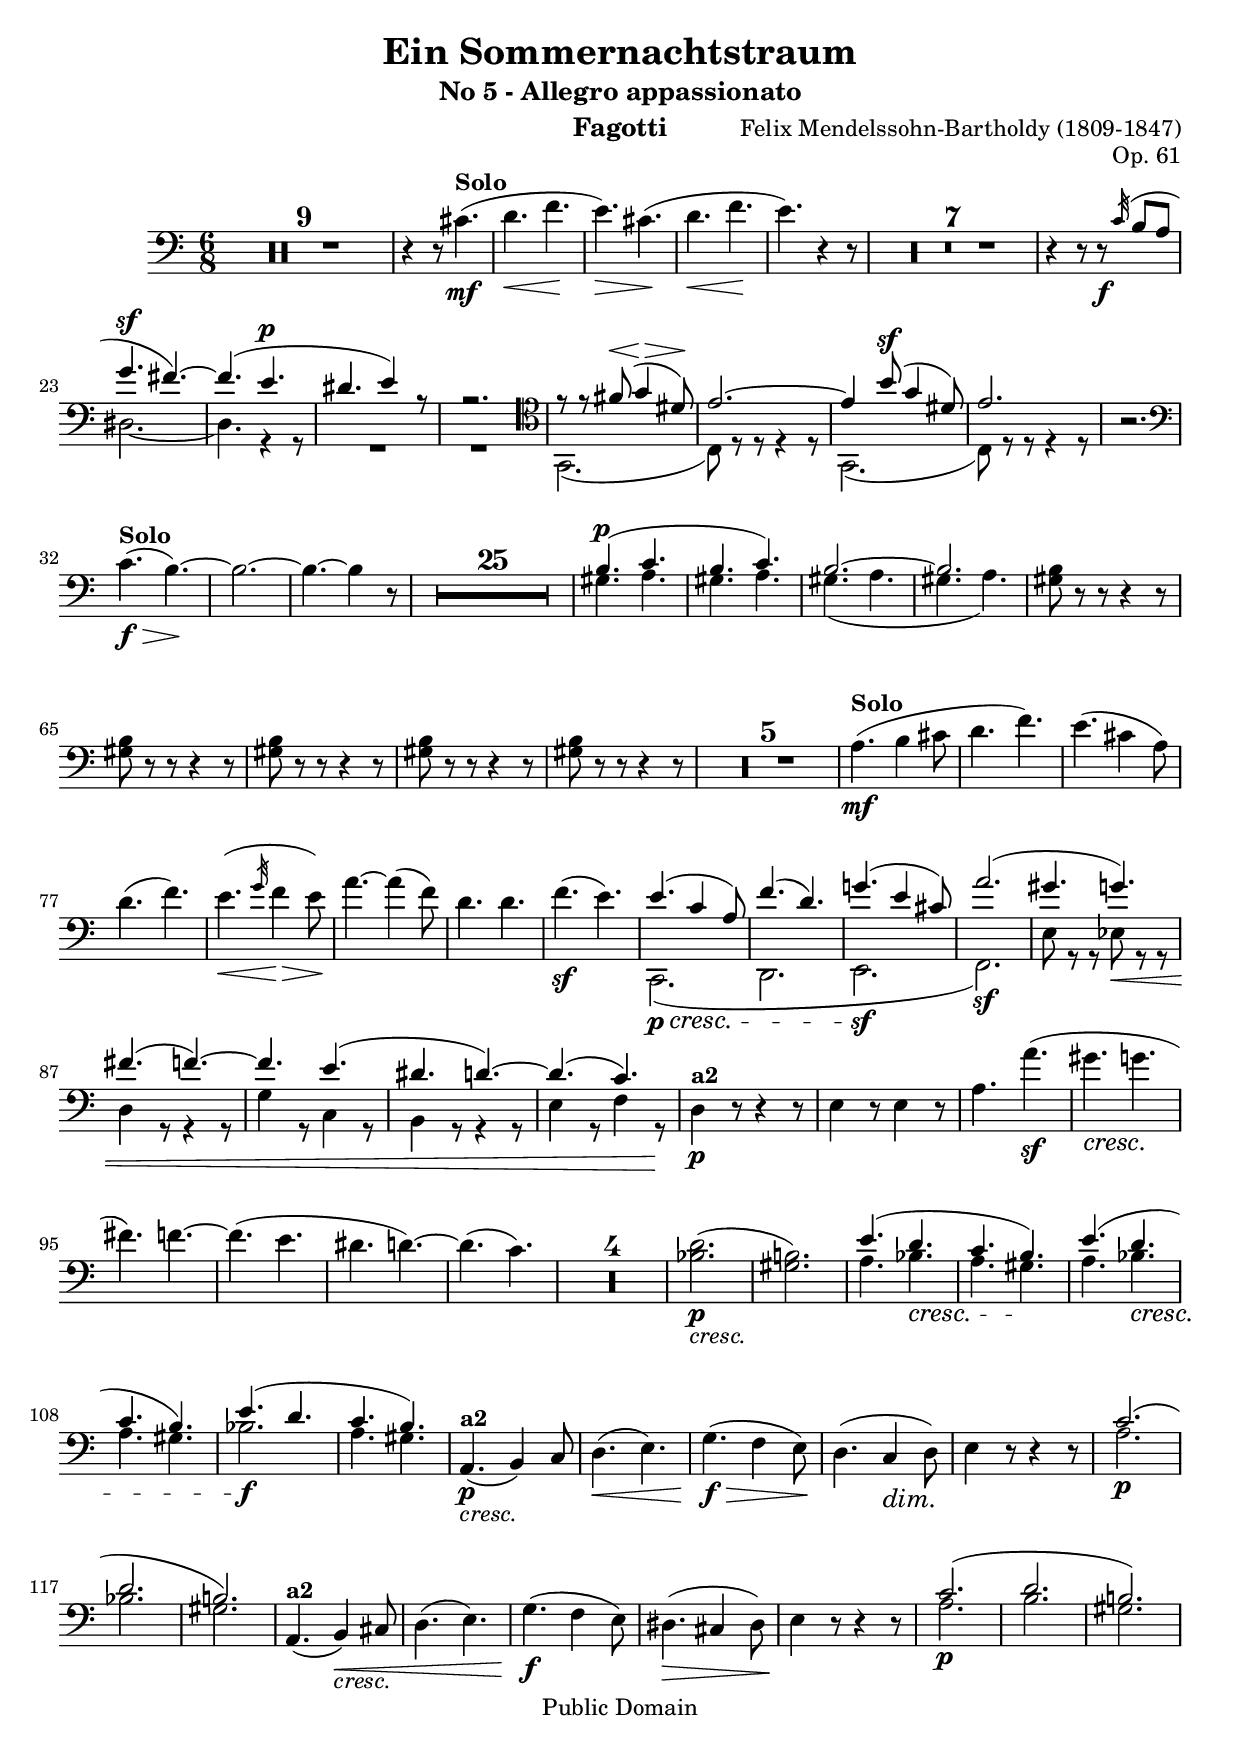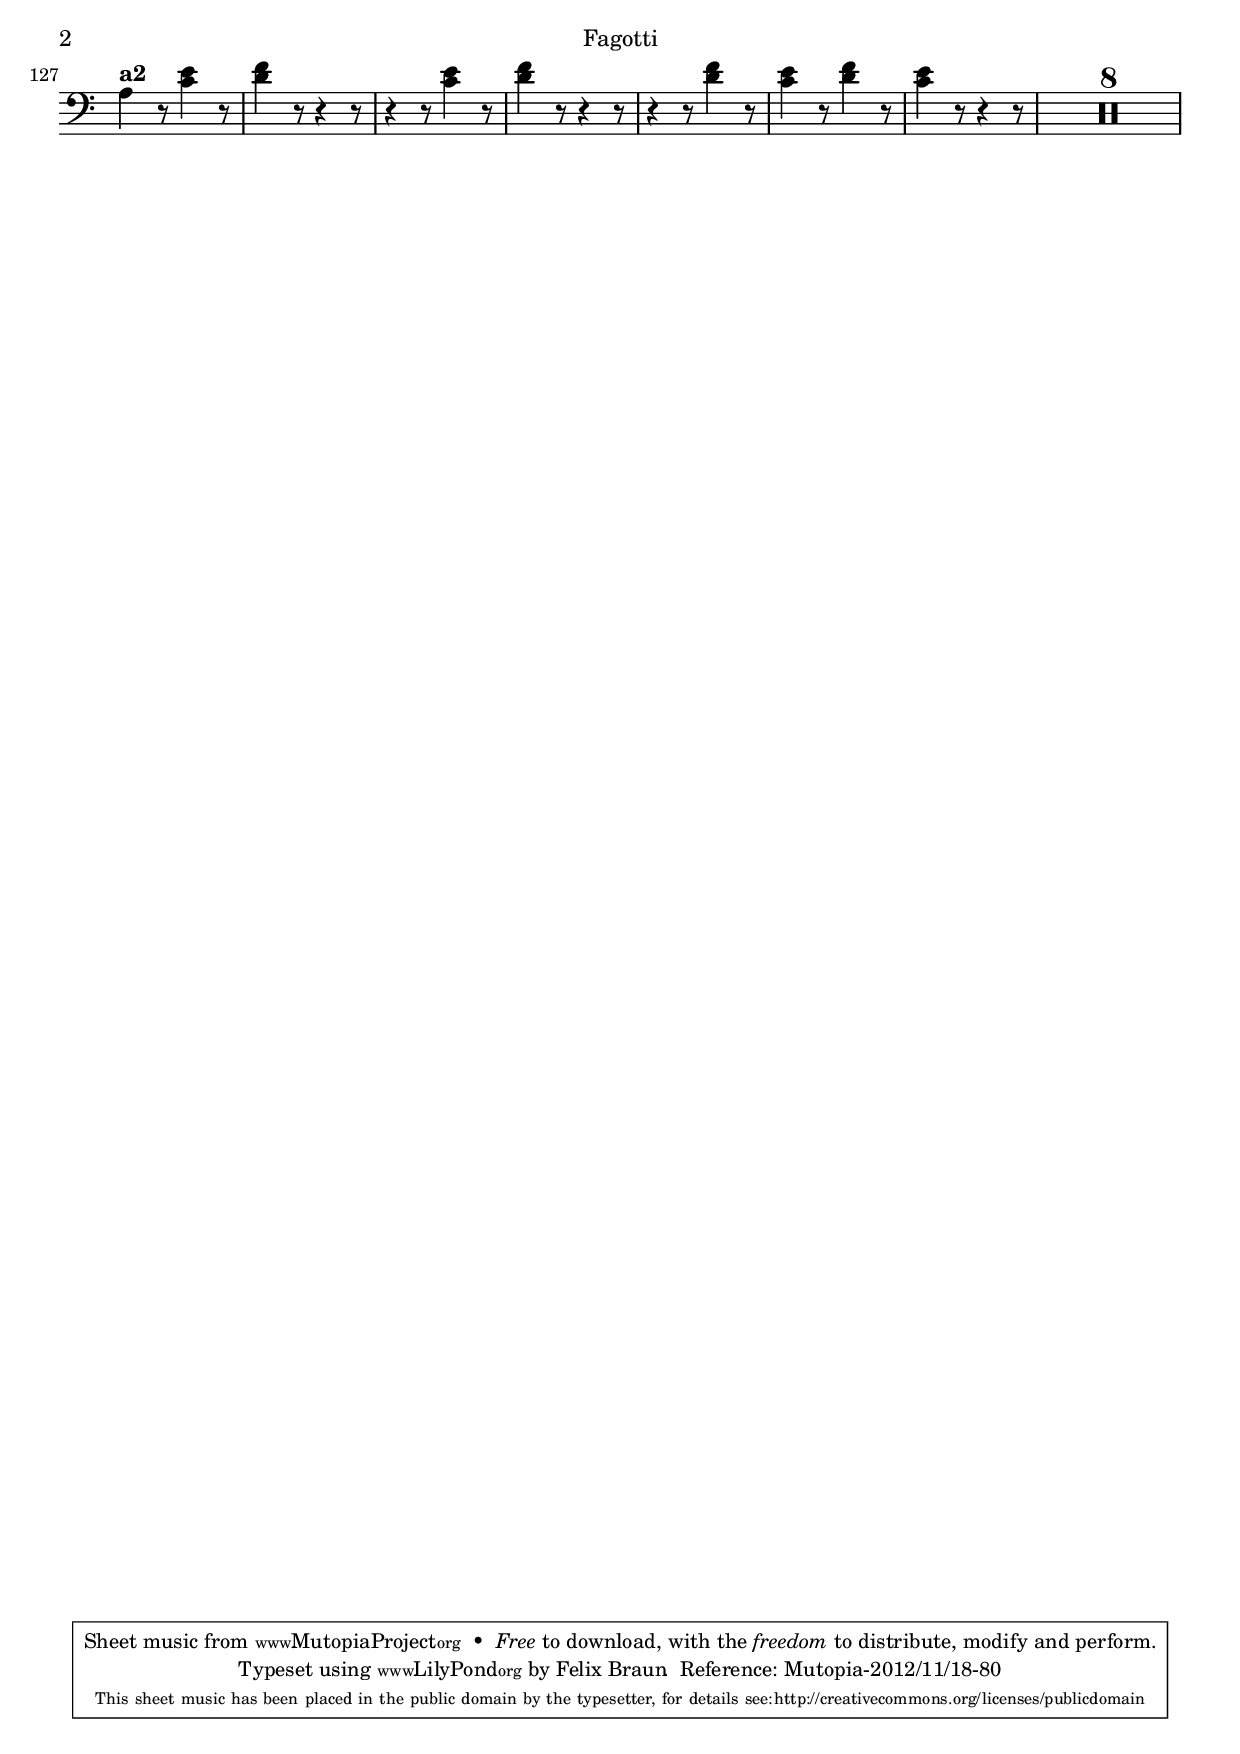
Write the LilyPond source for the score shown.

\header{
filename =	"fagotti-part.ly"
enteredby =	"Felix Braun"
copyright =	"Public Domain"
}

\version "2.16.0"

\include "sntglobal.ly"
\header{
filename =	"fagotti.ly"
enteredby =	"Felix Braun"
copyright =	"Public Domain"
}

\version "2.16.0"
\include "deutsch.ly"

mCresc = \markup \italic "cresc."

fagottoB =  \relative c' {
	R2.*9 | r4 r8 cis4.\mf( | d\<  f\! |  e)\>  cis\!( | d\<  f\! |  e) r4 r8 |
	R2.*7 | r4 r8 r\f \slashedGrace c32( h8 a | g'4.\sf  fis)~ | fis( e\p | 
	dis  e4) r8 | r2. \clef "tenor" | 
	r8 r fis(\<  g4\!\>  dis8\!) | e2.~ | e4 h'8\sf( g4  dis8) | 
%% 30
	e2. | r \clef "bass" | c4.\f(\>  h\!)~ | h2.~ | h4.~ h4 r8 | R2.*25 |
%% 60
	h4.\p( c | h  c) | 
	h2.~ | h | 
	h8 r r r4 r8 | h8 r r r4 r8 | 
	h8 r r r4 r8 | h8 r r r4 r8 | h8 r r r4 r8 | 
	R2.*5 |
%% 74
	a4.\mf( h4 cis8 | d4.  f) | e( cis4  a8) | d4.(  f) | 
	e(\< \slashedGrace g32 f4\!\>  e8\!) | a4.~ a4(  f8) |
%% 80
	d4. d | f4.\sf(  e) | e( c4  a8) | f'4.(  d) | 
	g!( e4  cis8) | a'2.( | gis4.  g) | fis(  f)~ | f e( | dis  d)~ |
%% 90
	d(  c) | d,4\p r8 r4 r8 | e4 r8 e4 r8 | a4. a'\sf( | 
	gis\cresc g\! |  fis) f~ | f( e | dis  d)~ | d(  c) | R2.*4 |
%% 103
	d2.( |  h!) | e4.( d | c  h) | e4.( d | c  h) | 
	e4.( d | 
%% 110	
	c  h) |
	a,\p-\mCresc(  h4) c8 | d4.\<(  e) | 
	 g\f(\> f4  e8\!) | d4.( c4\dim  d8)\! | e4 r8 r4 r8 |
	c'2.( | d |  h!) |
	a,4.(  h4)\<-\mCresc cis8 | 
%% 120	
	d4.(  e) |  g\!\f( f4  e8) | dis4.\>( cis4  dis8) |  e4\! r8 r4 r8 |
	c'2.( | d |  h!) |
	a4 r8 e'4 r8 | f4 r8 r4 r8 | r4 r8 e4 r8 |
%% 130
	f4 r8 r4 r8 | r4 r8 f4 r8 | e4 r8 f4 r8 | e4 r8 r4 r8 | R2.*8 |
}

fagottoC =  \relative c {
	R2.*22 | dis2.~ | dis4. r4 r8 | R2.*2 | g,2.( |  c8) r r r4 r8 |
	g2.( |  c8) r r r4 r8 | R2.*29 | 
	gis'4. a | gis a | gis( a | gis  a) | gis8 r r r4 r8 |
	gis8 r r r4 r8 | gis8 r r r4 r8 | gis8 r r r4 r8 | gis8 r r r4 r8 |
	R2.*13 | c,,2.\p\cresc( | d | e\sf |  f\sf) |
	e'8 r r es\< r r | d4 r8 r4 r8 | g4 r8 c,4 r8 | h4 r8 r4 r8 | 
%% 90
	e4 r8 f4  r8\! | 
	d4\p r8 r4 r8 | e4 r8 e4 r8 | a4. a'\sf( | 
	gis\cresc g\! |  fis) f~ | f( e | dis  d)~ | d(  c)-\markup\italic "dim." | R2.*4 |
	b2.\p-\mCresc( |
	 gis2.) | a4. b\cresc | a gis\! | a4. b\cresc | a gis | b2.\f |
%% 110
	a4. gis | 
	a,\p-\mCresc(  h4) c8\! | d4.\<(  e) | 
	 g\f(\> f4  e8\!) | d4.( c4\dim  d8)\! | e4 r8 r4 r8 |
	a2.\p | b | gis | 
	a,4.(  h4)\<-\mCresc cis8 | 
%% 120	
	d4.(  e) |  g\!\f( f4  e8) | dis4.\>( cis4  dis8) |  e4\! r8 r4 r8 |
	a2.\p | h | gis |
	a4 r8 c4 r8 | d4 r8 r4 r8 | r4 r8 c4 r8 | d4 r8 r4 r8 | 
	r4 r8 d4 r8 | c4 r8 d4 r8 | c4 r8 r4 r8 | R2.*8 |
}

fagottiStaff = \new Staff = "fagotti" <<
	\set Staff.midiInstrument = #"bassoon"
	\set Staff.instrumentName = #"Fagotti"
	\set Staff.shortInstrumentName = #"Fg."
	\clef "bass"
	<< 
		\global
		\partcombine \fagottoB \fagottoC
	>>
>>

\include "sntheader.ly"

\header {
	instrument = "Fagotti"
}

\score {
	\fagottiStaff
	\include "sntpart-paper.ly"
	\version "2.16.0"

\midi{\tempo 4 = 170}

}
